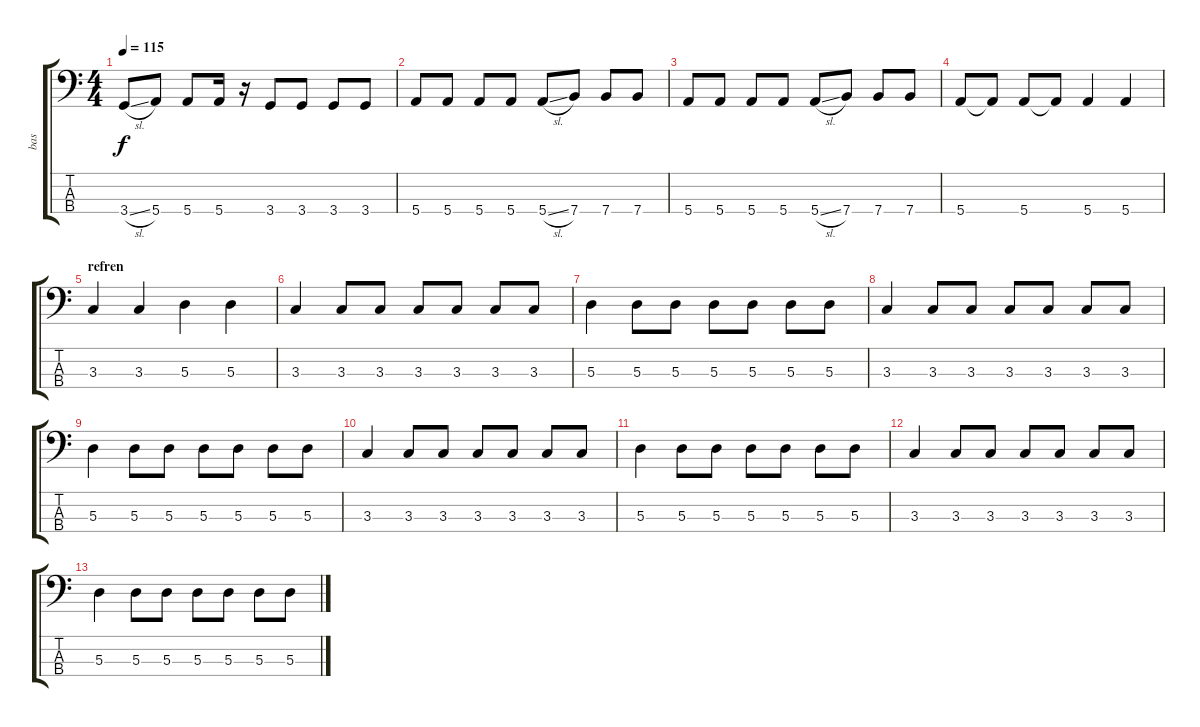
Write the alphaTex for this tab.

\track ("bas" "bas") {instrument electricbassfinger}
\staff {score tabs}
\tuning (G2 D2 A1 E1) {hide}
\ts (4 4)
\tempo 115
\clef f4
\ks c
3.4{sl}.8{dy f} 5.4.8 5.4.8 5.4.16 r.16 3.4.8 3.4.8 3.4.8 3.4.8 |
5.4.8 5.4.8 5.4.8 5.4.8 5.4{sl}.8 7.4.8 7.4.8 7.4.8 |
5.4.8 5.4.8 5.4.8 5.4.8 5.4{sl}.8 7.4.8 7.4.8 7.4.8 |
5.4.8 5.4{t}.8 5.4.8 5.4{t}.8 5.4.4 5.4.4 |
\section ("" "refren")
3.3.4 3.3.4 5.3.4 5.3.4 |
3.3.4 3.3.8 3.3.8 3.3.8 3.3.8 3.3.8 3.3.8 |
5.3.4 5.3.8 5.3.8 5.3.8 5.3.8 5.3.8 5.3.8 |
3.3.4 3.3.8 3.3.8 3.3.8 3.3.8 3.3.8 3.3.8 |
5.3.4 5.3.8 5.3.8 5.3.8 5.3.8 5.3.8 5.3.8 |
3.3.4 3.3.8 3.3.8 3.3.8 3.3.8 3.3.8 3.3.8 |
5.3.4 5.3.8 5.3.8 5.3.8 5.3.8 5.3.8 5.3.8 |
3.3.4 3.3.8 3.3.8 3.3.8 3.3.8 3.3.8 3.3.8 |
5.3.4 5.3.8 5.3.8 5.3.8 5.3.8 5.3.8 5.3.8
